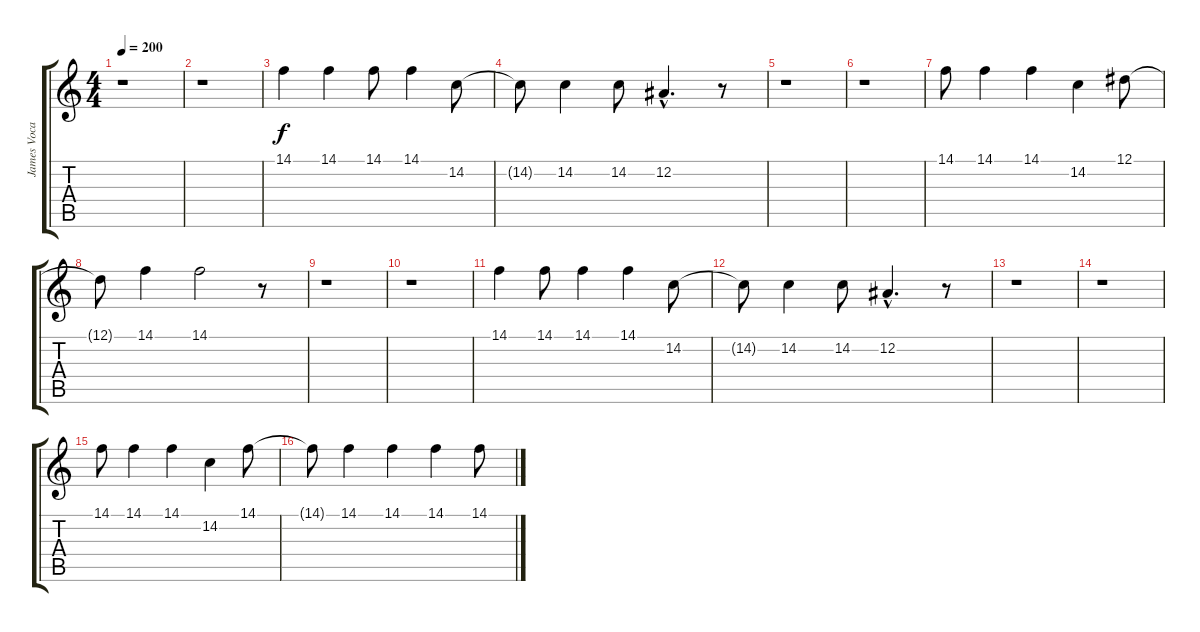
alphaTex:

\track ("James Vocals" "James Voca") {instrument voiceoohs}
\staff {score tabs}
\tuning (Eb4 Bb3 Gb3 Db3 Ab2 Eb2) {hide}
\ts (4 4)
\tempo 200
\clef g2
\ks c
r.1{dy f} |
r.1 |
14.1.4 14.1.4 14.1.8 14.1.4 14.2.8 |
14.2{t}.8 14.2.4 14.2.8 12.2{hac}.4{d} r.8 |
r.1 |
r.1 |
14.1.8 14.1.4 14.1.4 14.2.4 12.1.8 |
12.1{t}.8 14.1.4 14.1.2 r.8 |
r.1 |
r.1 |
14.1.4 14.1.8 14.1.4 14.1.4 14.2.8 |
14.2{t}.8 14.2.4 14.2.8 12.2{hac}.4{d} r.8 |
r.1 |
r.1 |
14.1.8 14.1.4 14.1.4 14.2.4 14.1.8 |
14.1{t}.8 14.1.4 14.1.4 14.1.4 14.1.8
